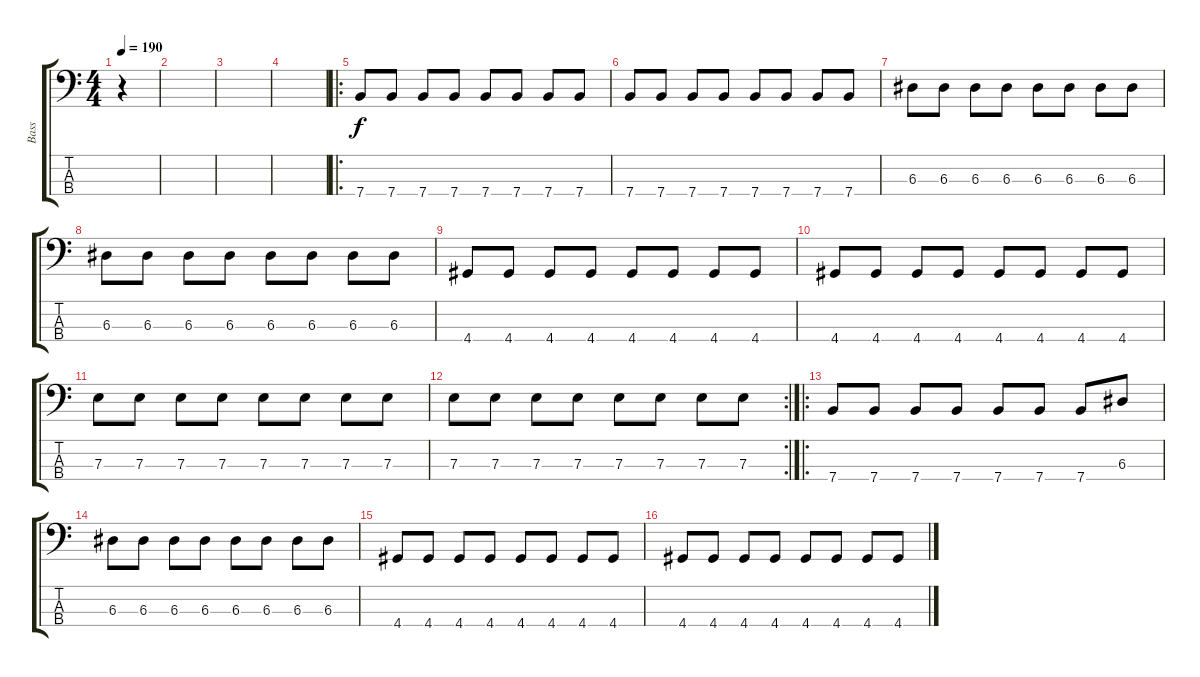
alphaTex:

\track ("Bass" "Bass") {instrument electricbasspick}
\staff {score tabs}
\tuning (G2 D2 A1 E1) {hide}
\ts (4 4)
\tempo 190
\clef f4
\ks c
r.4{dy f instrument electricbasspick} |
|
|
|
\ro
7.4.8 7.4.8 7.4.8 7.4.8 7.4.8 7.4.8 7.4.8 7.4.8 |
7.4.8 7.4.8 7.4.8 7.4.8 7.4.8 7.4.8 7.4.8 7.4.8 |
6.3.8 6.3.8 6.3.8 6.3.8 6.3.8 6.3.8 6.3.8 6.3.8 |
6.3.8 6.3.8 6.3.8 6.3.8 6.3.8 6.3.8 6.3.8 6.3.8 |
4.4.8 4.4.8 4.4.8 4.4.8 4.4.8 4.4.8 4.4.8 4.4.8 |
4.4.8 4.4.8 4.4.8 4.4.8 4.4.8 4.4.8 4.4.8 4.4.8 |
7.3.8 7.3.8 7.3.8 7.3.8 7.3.8 7.3.8 7.3.8 7.3.8 |
\rc 2
7.3.8 7.3.8 7.3.8 7.3.8 7.3.8 7.3.8 7.3.8 7.3.8 |
\ro
7.4.8 7.4.8 7.4.8 7.4.8 7.4.8 7.4.8 7.4.8 6.3.8 |
6.3.8 6.3.8 6.3.8 6.3.8 6.3.8 6.3.8 6.3.8 6.3.8 |
4.4.8 4.4.8 4.4.8 4.4.8 4.4.8 4.4.8 4.4.8 4.4.8 |
4.4.8 4.4.8 4.4.8 4.4.8 4.4.8 4.4.8 4.4.8 4.4.8
